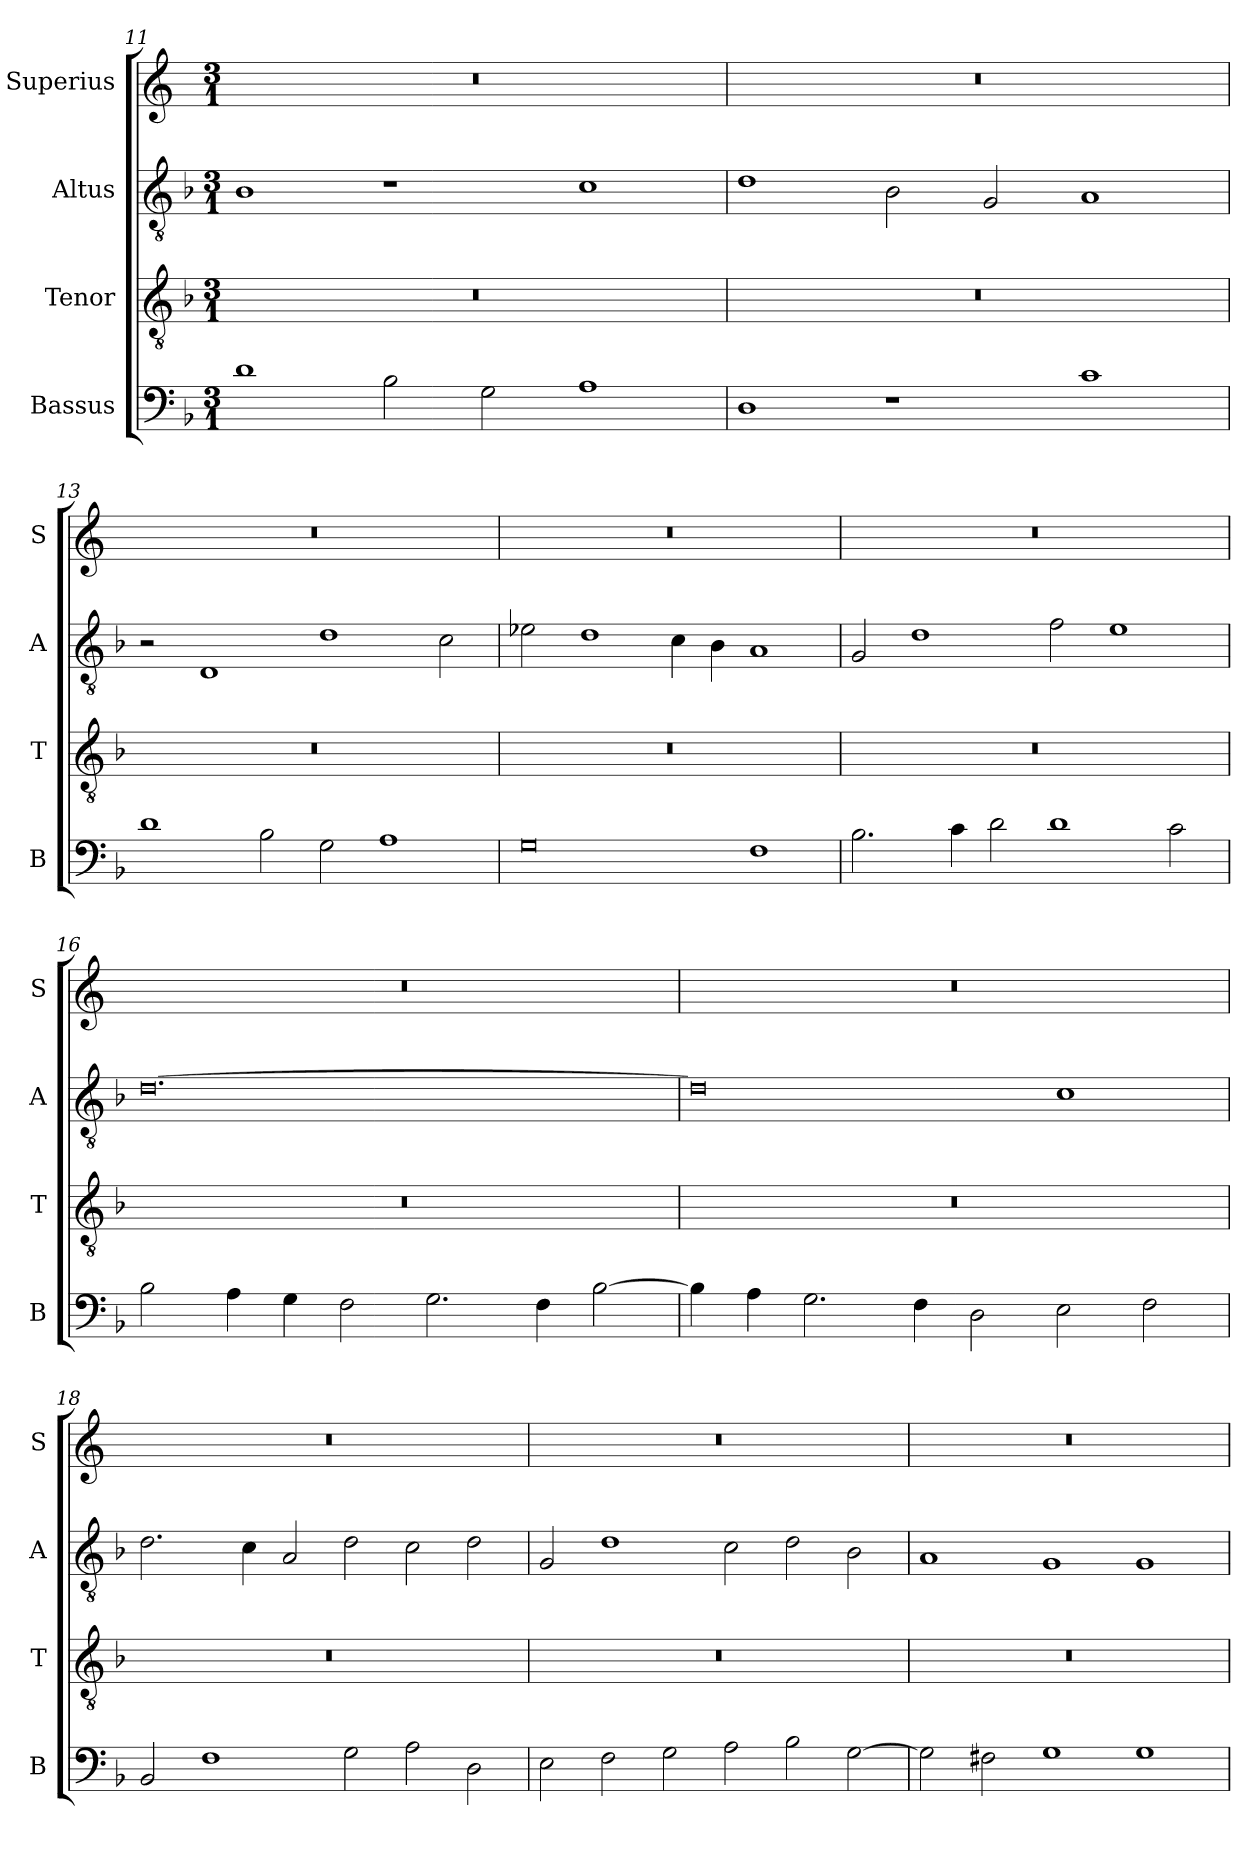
**kern	**kern	**kern	**kern
*part4	*part3	*part2	*part1
*staff4	*staff3	*staff2	*staff1
*I"Bassus	*I"Tenor	*I"Altus	*I"Superius
*I'B	*I'T	*I'A	*I'S
*clefF4	*clefGv2	*clefGv2	*clefG2
*k[b-]	*k[b-]	*k[b-]	*k[]
*M3/1	*M3/1	*M3/1	*M3/1
=11	=11	=11	=11
1d	0.r	1B-	0.r
2B-\	.	1r	.
2G\	.	.	.
1A	.	1c	.
=12	=12	=12	=12
1D	0.r	1d	0.r
1r	.	2B-\	.
.	.	2G/	.
1c	.	1A	.
=13	=13	=13	=13
1d	0.r	2r	0.r
.	.	1D	.
2B-\	.	.	.
2G\	.	1d	.
1A	.	.	.
.	.	2c\	.
=14	=14	=14	=14
0G	0.r	2e-X\	0.r
.	.	1d	.
.	.	4c\	.
.	.	4B-\	.
1F	.	1A	.
=15	=15	=15	=15
2.B-\	0.r	2G/	0.r
.	.	1d	.
4c\	.	.	.
2d\	.	.	.
1d	.	2f\	.
.	.	1e	.
2c\	.	.	.
=16	=16	=16	=16
2B-\	0.r	[0.d	0.r
4A\	.	.	.
4G\	.	.	.
2F\	.	.	.
2.G\	.	.	.
4F\	.	.	.
[2B-\	.	.	.
=17	=17	=17	=17
4B-\]	0.r	0d]	0.r
4A\	.	.	.
2.G\	.	.	.
4F\	.	.	.
2D\	.	.	.
2E\	.	1c	.
2F\	.	.	.
=18	=18	=18	=18
2BB-/	0.r	2.d\	0.r
1F	.	.	.
.	.	4c\	.
.	.	2A/	.
2G\	.	2d\	.
2A\	.	2c\	.
2D\	.	2d\	.
=19	=19	=19	=19
2E\	0.r	2G/	0.r
2F\	.	1d	.
2G\	.	.	.
2A\	.	2c\	.
2B-\	.	2d\	.
[2G\	.	2B-\	.
=20	=20	=20	=20
2G\]	0.r	1A	0.r
2F#X\	.	.	.
1G	.	1G	.
1G	.	1G	.
=	=	=	=
*-	*-	*-	*-
